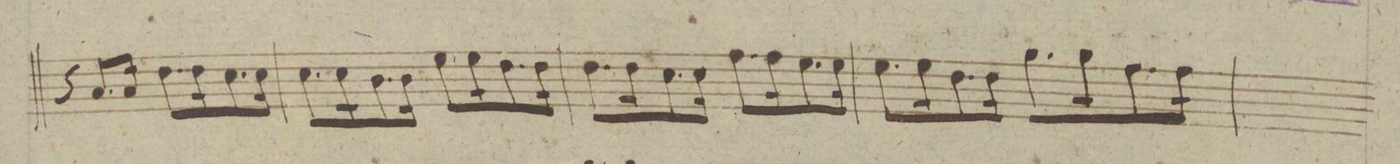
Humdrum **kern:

**kern	**dynam
*I"Violino 1mo	*
*clefG2	*
*k[]	*
*met(c|)	*
*M2/2	*
4r	.
8.a/L	.
16a/Jk	.
8.dd\L	.
16dd\K	.
8.cc\	.
16cc\Jk	.
=19	=19
8.cc\L	.
16cc\K	.
8.b\	.
16b\Jk	.
8.ee\L	.
16ee\K	.
8.dd\	.
16dd\Jk	.
=20	=20
8.dd\L	.
16dd\K	.
8.cc\	.
16cc\Jk	.
8.ff\L	.
16ff\K	.
8.ee\	.
16ee\Jk	.
=21	=21
8.ee\L	.
16ee\K	.
8.dd\	.
16dd\Jk	.
8.gg\L	.
16gg\K	.
8.ff\	.
16ff\Jk	.
=22	=22
*-	*-
